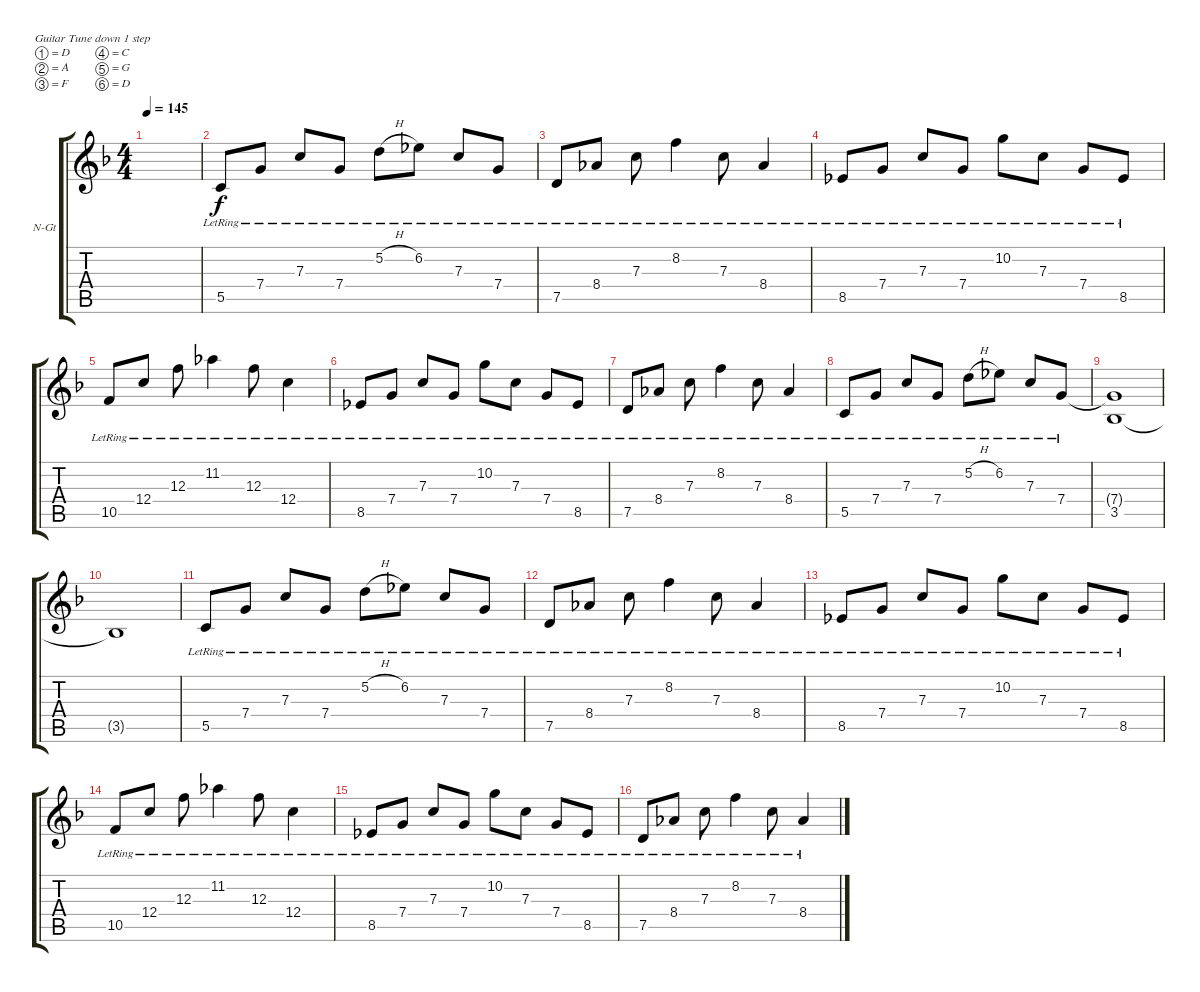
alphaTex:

\defaultSystemsLayout 4
\bracketExtendMode groupsimilarinstruments
\firstSystemTrackNameOrientation horizontal
\otherSystemsTrackNameOrientation horizontal
\track ("Nylon Guitar 1" "N-Gt") {instrument acousticguitarnylon}
\staff {score tabs}
\tuning (D4 A3 F3 C3 G2 D2)
\ts (4 4)
\tempo 145
\clef g2
\scale
0.487395
\ks dminor
|
\scale
0.256303 5.5{lr}.8 7.4{lr}.8 7.3{lr}.8 7.4{lr}.8 5.2{h lr}.8 6.2{lr}.8 7.3{lr}.8 7.4{lr}.8 |
\scale
0.256303 7.5{lr}.8 8.4{lr}.8 7.3{lr}.8 8.2{lr}.4 7.3{lr}.8 8.4{lr}.4 |
\scale
0.333333 8.5{lr}.8 7.4{lr}.8 7.3{lr}.8 7.4{lr}.8 10.2{lr}.8 7.3{lr}.8 7.4{lr}.8 8.5{lr}.8 |
\scale
0.333333 10.5{lr}.8 12.4{lr}.8 12.3{lr}.8 11.2{lr}.4 12.3{lr}.8 12.4{lr}.4 |
\scale
0.333333 8.5{lr}.8 7.4{lr}.8 7.3{lr}.8 7.4{lr}.8 10.2{lr}.8 7.3{lr}.8 7.4{lr}.8 8.5{lr}.8 |
\scale
0.333333 7.5{lr}.8 8.4{lr}.8 7.3{lr}.8 8.2{lr}.4 7.3{lr}.8 8.4{lr}.4 |
\scale
0.333333 5.5{lr}.8 7.4{lr}.8 7.3{lr}.8 7.4{lr}.8 5.2{h lr}.8 6.2{lr}.8 7.3{lr}.8 7.4{lr}.8 |
\scale
0.333333 (3.5 7.4{t}).1 |
3.5{t}.1 |
5.5{lr}.8 7.4{lr}.8 7.3{lr}.8 7.4{lr}.8 5.2{h lr}.8 6.2{lr}.8 7.3{lr}.8 7.4{lr}.8 |
7.5{lr}.8 8.4{lr}.8 7.3{lr}.8 8.2{lr}.4 7.3{lr}.8 8.4{lr}.4 |
8.5{lr}.8 7.4{lr}.8 7.3{lr}.8 7.4{lr}.8 10.2{lr}.8 7.3{lr}.8 7.4{lr}.8 8.5{lr}.8 |
10.5{lr}.8 12.4{lr}.8 12.3{lr}.8 11.2{lr}.4 12.3{lr}.8 12.4{lr}.4 |
8.5{lr}.8 7.4{lr}.8 7.3{lr}.8 7.4{lr}.8 10.2{lr}.8 7.3{lr}.8 7.4{lr}.8 8.5{lr}.8 |
7.5{lr}.8 8.4{lr}.8 7.3{lr}.8 8.2{lr}.4 7.3{lr}.8 8.4{lr}.4
